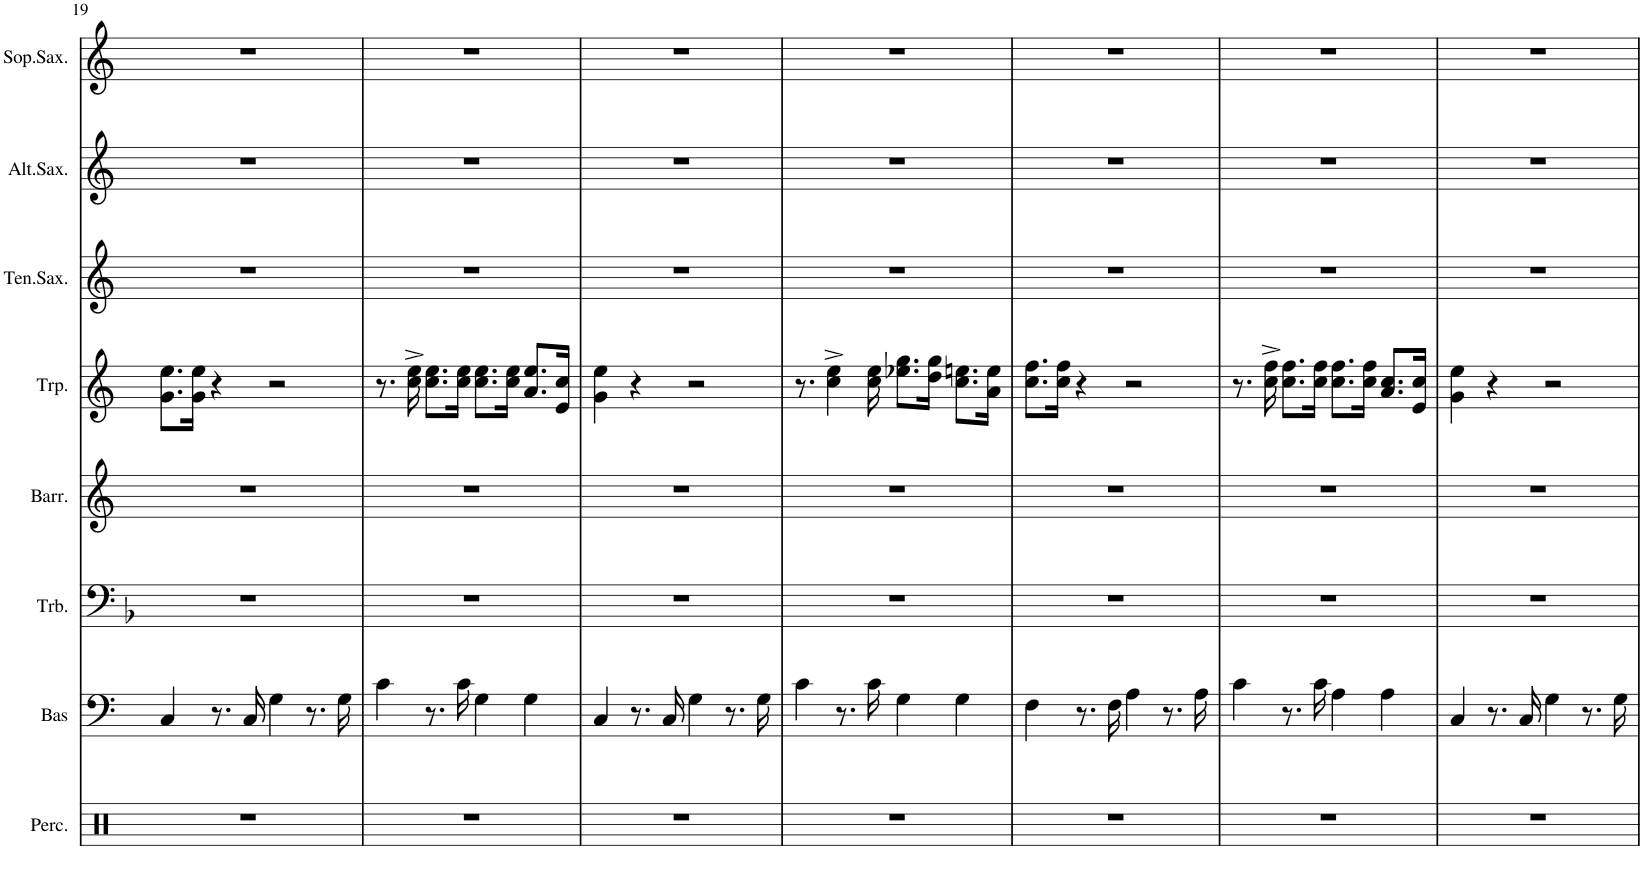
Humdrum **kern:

**kern	**kern	**kern	**kern	**kern	**kern	**kern	**kern
*part8	*part7	*part6	*part5	*part4	*part3	*part2	*part1
*staff8	*staff7	*staff6	*staff5	*staff4	*staff3	*staff2	*staff1
*I"Percussie	*I"Bas	*I"Trombone	*I"Barriton	*I"Trompet	*I"Tenor Saxofoon	*I"Alt Saxofoon	*I"Sopraan Saxofoon
*I'Perc.	*I'Bas	*I'Trb.	*I'Barr.	*I'Trp.	*I'Ten.Sax.	*I'Alt.Sax.	*I'Sop.Sax.
!!LO:PB:g=z
*clefX	*clefF4	*clefF4	*clefG2	*clefG2	*clefG2	*clefG2	*clefG2
*	*Trd1c2	*	*Trd8c14	*Trd1c2	*Trd8c14	*Trd5c9	*Trd1c2
*k[]	*k[]	*k[b-]	*k[]	*k[]	*k[]	*k[]	*k[]
*M4/4	*M4/4	*M4/4	*M4/4	*M4/4	*M4/4	*M4/4	*M4/4
*met(c)	*met(c)	*met(c)	*met(c)	*met(c)	*met(c)	*met(c)	*met(c)
=19	=19	=19	=19	=19	=19	=19	=19
1r	4C/	1r	1r	8.g\ 8.ee\L	1r	1r	1r
.	.	.	.	16g\ 16ee\Jk	.	.	.
.	8.r	.	.	4r	.	.	.
.	16C/	.	.	.	.	.	.
.	4G\	.	.	2r	.	.	.
.	8.r	.	.	.	.	.	.
.	16G\	.	.	.	.	.	.
=20	=20	=20	=20	=20	=20	=20	=20
1r	4c\	1r	1r	8.r	1r	1r	1r
.	.	.	.	16cc\^ 16ee\^	.	.	.
.	8.r	.	.	8.cc\ 8.ee\L	.	.	.
.	16c\	.	.	16cc\ 16ee\Jk	.	.	.
.	4G\	.	.	8.cc\ 8.ee\L	.	.	.
.	.	.	.	16cc\ 16ee\Jk	.	.	.
.	4G\	.	.	8.a/ 8.ee/L	.	.	.
.	.	.	.	16e/ 16cc/Jk	.	.	.
=21	=21	=21	=21	=21	=21	=21	=21
1r	4C/	1r	1r	4g\ 4ee\	1r	1r	1r
.	8.r	.	.	4r	.	.	.
.	16C/	.	.	.	.	.	.
.	4G\	.	.	2r	.	.	.
.	8.r	.	.	.	.	.	.
.	16G\	.	.	.	.	.	.
=22	=22	=22	=22	=22	=22	=22	=22
1r	4c\	1r	1r	8.r	1r	1r	1r
.	.	.	.	4cc\^ 4ee\^	.	.	.
.	8.r	.	.	.	.	.	.
.	16c\	.	.	16cc\ 16ee\	.	.	.
.	4G\	.	.	8.ee-X\ 8.gg\L	.	.	.
.	.	.	.	16dd\ 16gg\Jk	.	.	.
.	4G\	.	.	8.cc\ 8.een\L	.	.	.
.	.	.	.	16a\ 16ee\Jk	.	.	.
=23	=23	=23	=23	=23	=23	=23	=23
1r	4F\	1r	1r	8.cc\ 8.ff\L	1r	1r	1r
.	.	.	.	16cc\ 16ff\Jk	.	.	.
.	8.r	.	.	4r	.	.	.
.	16F\	.	.	.	.	.	.
.	4A\	.	.	2r	.	.	.
.	8.r	.	.	.	.	.	.
.	16A\	.	.	.	.	.	.
=24	=24	=24	=24	=24	=24	=24	=24
1r	4c\	1r	1r	8.r	1r	1r	1r
.	.	.	.	16cc\^ 16ff\^	.	.	.
.	8.r	.	.	8.cc\ 8.ff\L	.	.	.
.	16c\	.	.	16cc\ 16ff\Jk	.	.	.
.	4A\	.	.	8.cc\ 8.ff\L	.	.	.
.	.	.	.	16cc\ 16ff\Jk	.	.	.
.	4A\	.	.	8.a/ 8.cc/L	.	.	.
.	.	.	.	16e/ 16cc/Jk	.	.	.
=25	=25	=25	=25	=25	=25	=25	=25
1r	4C/	1r	1r	4g\ 4ee\	1r	1r	1r
.	8.r	.	.	4r	.	.	.
.	16C/	.	.	.	.	.	.
.	4G\	.	.	2r	.	.	.
.	8.r	.	.	.	.	.	.
.	16G\	.	.	.	.	.	.
=	=	=	=	=	=	=	=
*-	*-	*-	*-	*-	*-	*-	*-
